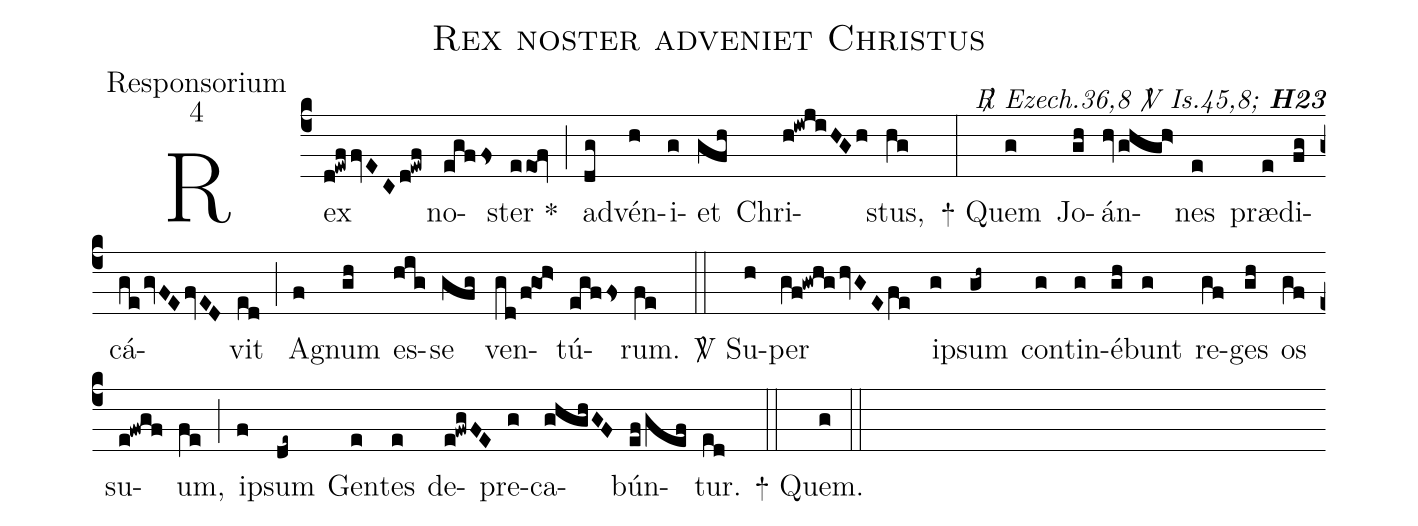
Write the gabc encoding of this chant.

name:Rex noster adveniet Christus;
office-part:Responsorium;
mode:4;
commentary:{\itshape\mdseries \Rbar\  Ezech.36,8 \Vbar\   Is.45,8;\/} {\bfseries H23};
%%
(c4) Rex(d!ewffvECd!ewf) no(egfFs)ster <sp>*</sp>(eeo1!fv) (;)
ad(dg)vén(h)i(g)et(gfh) Chri(h!iwjiHGh)stus,(hg) (:)
<sp>+</sp> Quem(g) Jo(gh)án(hvghgh>)nes(e) præ(e)di(fg)cá(gegvFEfvED)vit(ed) (;)
A(f)gnum(gh) es(hig)se(gfg) ven(gd/f!go1!h>)tú(egfFs)rum.(fe) (::)
<sp>V/</sp> Su(h)per(gf!gwhghvGEfe) ip(g)sum(gh~) con(g)tin(g)é(gh)bunt(g) re(gf)ges(gh) os(gf) su(e!fwgf)um,(fe) (;)
ip(f)sum(de~) Gen(e)tes(e) de(e!fwgFE)pre(g)ca(ghghGF)bún(ef/gef)tur.(ed) (::)
<sp>+</sp> Quem.(g)  (::)
